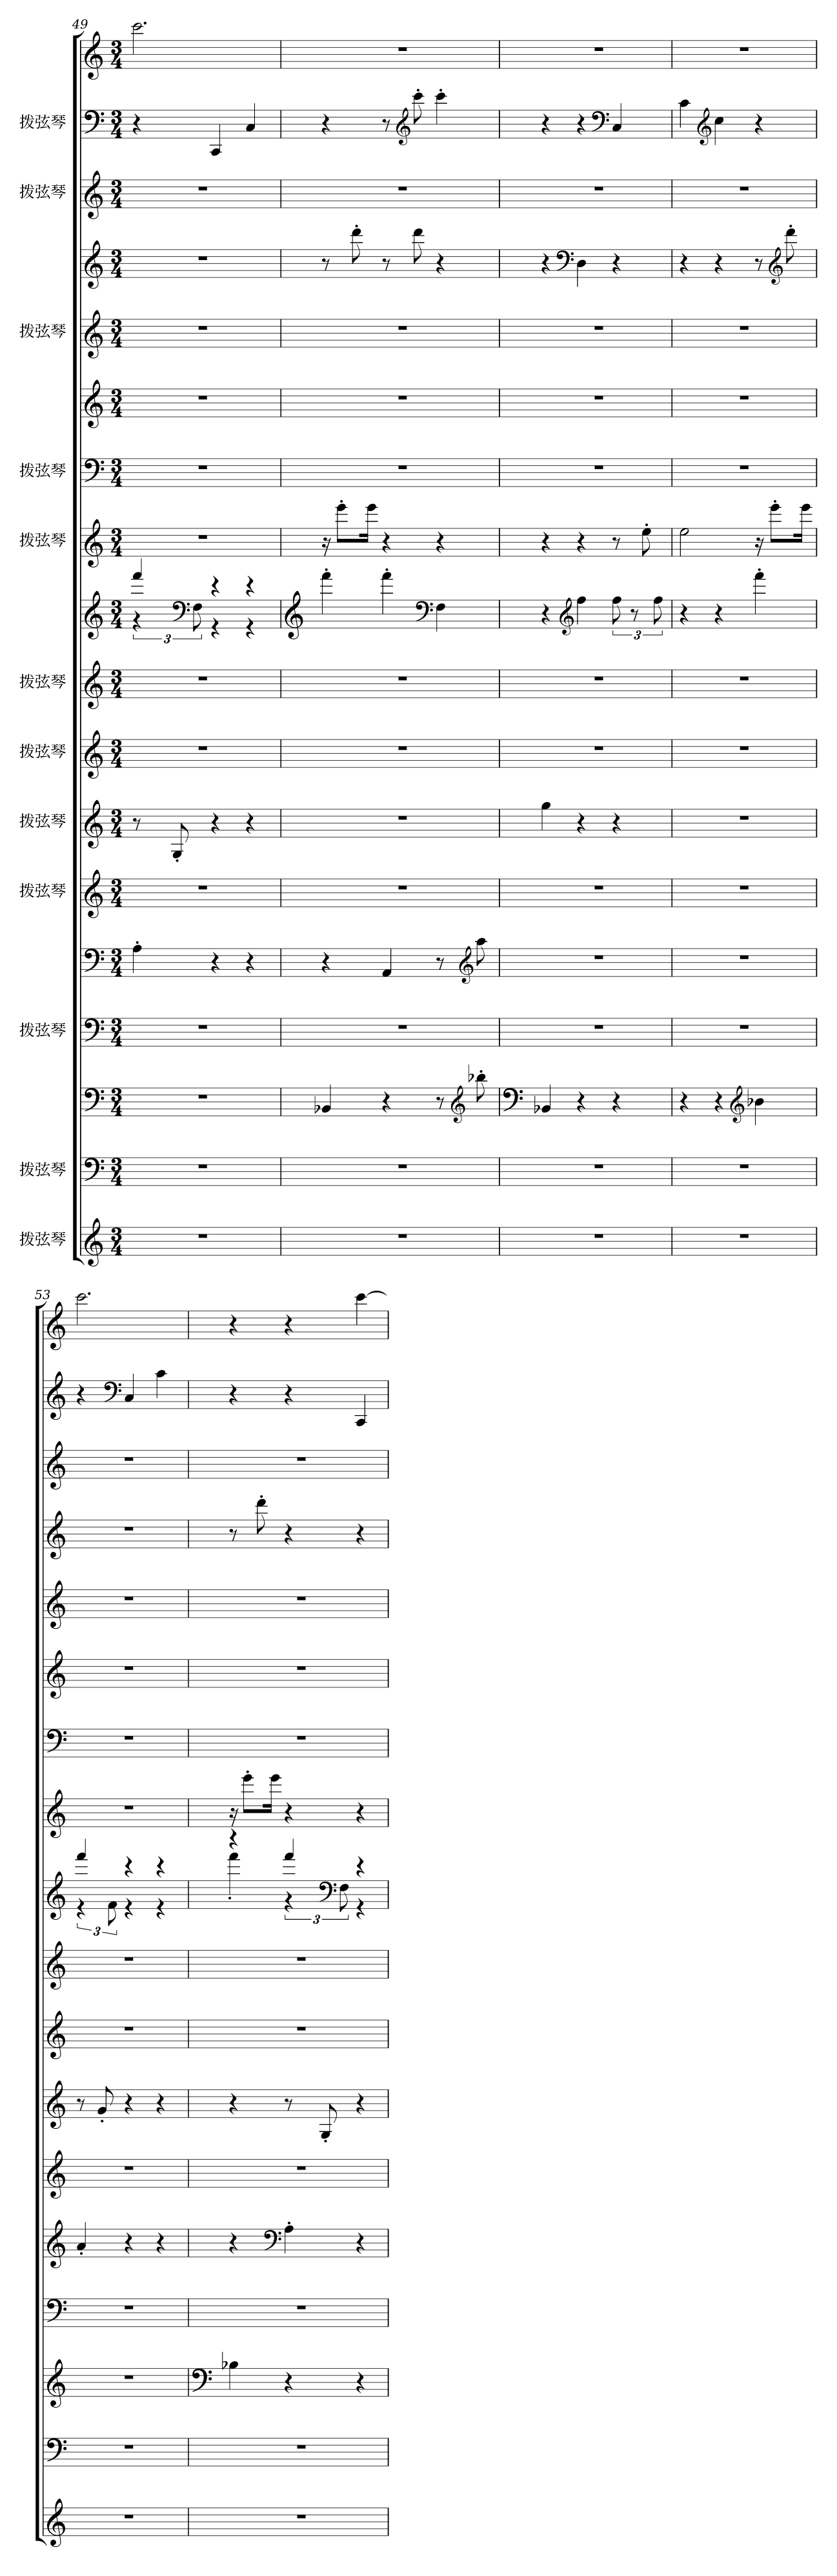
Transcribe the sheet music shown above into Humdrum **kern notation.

**kern	**kern	**kern	**kern	**kern	**kern	**kern	**kern	**kern	**kern	**kern	**kern	**kern	**kern	**kern	**kern	**kern	**kern
*part12	*part11	*part11	*part10	*part10	*part9	*part8	*part7	*part6	*part6	*part5	*part4	*part4	*part3	*part3	*part2	*part1	*part1
*staff18	*staff17	*staff16	*staff15	*staff14	*staff13	*staff12	*staff11	*staff10	*staff9	*staff8	*staff7	*staff6	*staff5	*staff4	*staff3	*staff2	*staff1
*I"拨弦琴	*I"拨弦琴	*	*I"拨弦琴	*	*I"拨弦琴	*I"拨弦琴	*I"拨弦琴	*I"拨弦琴	*	*I"拨弦琴	*I"拨弦琴	*	*I"拨弦琴	*	*I"拨弦琴	*I"拨弦琴	*
*clefG2	*clefF4	*clefF4	*clefF4	*clefF4	*clefG2	*clefG2	*clefG2	*clefG2	*clefG2	*clefG2	*clefF4	*clefG2	*clefG2	*clefG2	*clefG2	*clefF4	*clefG2
*k[]	*k[]	*k[]	*k[]	*k[]	*k[]	*k[]	*k[]	*k[]	*k[]	*k[]	*k[]	*k[]	*k[]	*k[]	*k[]	*k[]	*k[]
*M3/4	*M3/4	*M3/4	*M3/4	*M3/4	*M3/4	*M3/4	*M3/4	*M3/4	*M3/4	*M3/4	*M3/4	*M3/4	*M3/4	*M3/4	*M3/4	*M3/4	*M3/4
=49	=49	=49	=49	=49	=49	=49	=49	=49	=49	=49	=49	=49	=49	=49	=49	=49	=49
*	*	*	*	*	*	*	*	*	*^	*	*	*	*	*	*	*	*
2.r	2.r	2.r	2.r	4A'\	2.r	8r	2.r	2.r	4fff/	6r	2.r	2.r	2.r	2.r	2.r	2.r	4r	2.ccc\
.	.	.	.	.	.	8G'/	.	.	.	.	.	.	.	.	.	.	.	.
*	*	*	*	*	*	*	*	*	*clefF4	*	*	*	*	*	*	*	*	*
.	.	.	.	.	.	.	.	.	.	12F\	.	.	.	.	.	.	.	.
.	.	.	.	4r	.	4r	.	.	4r	4r	.	.	.	.	.	.	4CC/	.
.	.	.	.	4r	.	4r	.	.	4r	4r	.	.	.	.	.	.	4C/	.
*	*	*	*	*	*	*	*	*	*v	*v	*	*	*	*	*	*	*	*
=50	=50	=50	=50	=50	=50	=50	=50	=50	=50	=50	=50	=50	=50	=50	=50	=50	=50
*	*	*	*	*	*	*	*	*	*clefG2	*	*	*	*	*	*	*	*
2.r	2.r	4BB-X/	2.r	4r	2.r	2.r	2.r	2.r	4fff'\	16r	2.r	2.r	2.r	8r	2.r	4r	2.r
.	.	.	.	.	.	.	.	.	.	8eee'\L	.	.	.	.	.	.	.
.	.	.	.	.	.	.	.	.	.	.	.	.	.	8ddd'\	.	.	.
.	.	.	.	.	.	.	.	.	.	16eee\Jk	.	.	.	.	.	.	.
.	.	4r	.	4AA/	.	.	.	.	4fff'\	4r	.	.	.	8r	.	8r	.
*	*	*	*	*	*	*	*	*	*	*	*	*	*	*	*	*clefG2	*
.	.	.	.	.	.	.	.	.	.	.	.	.	.	8ddd\	.	8ccc'\	.
*	*	*	*	*	*	*	*	*	*clefF4	*	*	*	*	*	*	*	*
.	.	8r	.	8r	.	.	.	.	4F\	4r	.	.	.	4r	.	4ccc'\	.
*	*	*clefG2	*	*clefG2	*	*	*	*	*	*	*	*	*	*	*	*	*
.	.	8bb-X'\	.	8aa\	.	.	.	.	.	.	.	.	.	.	.	.	.
!!LO:PB:g=z
=51	=51	=51	=51	=51	=51	=51	=51	=51	=51	=51	=51	=51	=51	=51	=51	=51	=51
*	*	*clefF4	*	*	*	*	*	*	*	*	*	*	*	*	*	*	*
2.r	2.r	4BB-X/	2.r	2.r	2.r	4gg\	2.r	2.r	4r	4r	2.r	2.r	2.r	4r	2.r	4r	2.r
*	*	*	*	*	*	*	*	*	*clefG2	*	*	*	*	*clefF4	*	*	*
.	.	4r	.	.	.	4r	.	.	4ff\	4r	.	.	.	4D\	.	4r	.
*	*	*	*	*	*	*	*	*	*	*	*	*	*	*	*	*clefF4	*
.	.	4r	.	.	.	4r	.	.	12ff\	8r	.	.	.	4r	.	4C/	.
.	.	.	.	.	.	.	.	.	12r	.	.	.	.	.	.	.	.
.	.	.	.	.	.	.	.	.	.	8ee'\	.	.	.	.	.	.	.
.	.	.	.	.	.	.	.	.	12ff\	.	.	.	.	.	.	.	.
=52	=52	=52	=52	=52	=52	=52	=52	=52	=52	=52	=52	=52	=52	=52	=52	=52	=52
2.r	2.r	4r	2.r	2.r	2.r	2.r	2.r	2.r	4r	2ee\	2.r	2.r	2.r	4r	2.r	4c\	2.r
*	*	*	*	*	*	*	*	*	*	*	*	*	*	*	*	*clefG2	*
.	.	4r	.	.	.	.	.	.	4r	.	.	.	.	4r	.	4cc\	.
*	*	*clefG2	*	*	*	*	*	*	*	*	*	*	*	*	*	*	*
.	.	4b-X\	.	.	.	.	.	.	4fff'\	16r	.	.	.	8r	.	4r	.
.	.	.	.	.	.	.	.	.	.	8eee'\L	.	.	.	.	.	.	.
*	*	*	*	*	*	*	*	*	*	*	*	*	*	*clefG2	*	*	*
.	.	.	.	.	.	.	.	.	.	.	.	.	.	8ddd'\	.	.	.
.	.	.	.	.	.	.	.	.	.	16eee\Jk	.	.	.	.	.	.	.
=53	=53	=53	=53	=53	=53	=53	=53	=53	=53	=53	=53	=53	=53	=53	=53	=53	=53
*	*	*	*	*	*	*	*	*	*^	*	*	*	*	*	*	*	*
2.r	2.r	2.r	2.r	4a'/	2.r	8r	2.r	2.r	4fff/	6r	2.r	2.r	2.r	2.r	2.r	2.r	4r	2.ccc\
.	.	.	.	.	.	8g'/	.	.	.	.	.	.	.	.	.	.	.	.
.	.	.	.	.	.	.	.	.	.	12f\	.	.	.	.	.	.	.	.
*	*	*	*	*	*	*	*	*	*	*	*	*	*	*	*	*	*clefF4	*
.	.	.	.	4r	.	4r	.	.	4r	4r	.	.	.	.	.	.	4C/	.
.	.	.	.	4r	.	4r	.	.	4r	4r	.	.	.	.	.	.	4c\	.
=54	=54	=54	=54	=54	=54	=54	=54	=54	=54	=54	=54	=54	=54	=54	=54	=54	=54	=54
*	*	*clefF4	*	*	*	*	*	*	*	*	*	*	*	*	*	*	*	*
2.r	2.r	4B-X\	2.r	4r	2.r	4r	2.r	2.r	4r	4fff'\	16r	2.r	2.r	2.r	8r	2.r	4r	4r
.	.	.	.	.	.	.	.	.	.	.	8eee'\L	.	.	.	.	.	.	.
.	.	.	.	.	.	.	.	.	.	.	.	.	.	.	8ddd'\	.	.	.
.	.	.	.	.	.	.	.	.	.	.	16eee\Jk	.	.	.	.	.	.	.
*	*	*	*	*clefF4	*	*	*	*	*	*	*	*	*	*	*	*	*	*
.	.	4r	.	4A'\	.	8r	.	.	4fff/	6r	4r	.	.	.	4r	.	4r	4r
.	.	.	.	.	.	8G'/	.	.	.	.	.	.	.	.	.	.	.	.
*	*	*	*	*	*	*	*	*	*clefF4	*	*	*	*	*	*	*	*	*
.	.	.	.	.	.	.	.	.	.	12F\	.	.	.	.	.	.	.	.
.	.	4r	.	4r	.	4r	.	.	4r	4r	4r	.	.	.	4r	.	4CC/	[4ccc\
*	*	*	*	*	*	*	*	*	*v	*v	*	*	*	*	*	*	*	*
=	=	=	=	=	=	=	=	=	=	=	=	=	=	=	=	=	=
*-	*-	*-	*-	*-	*-	*-	*-	*-	*-	*-	*-	*-	*-	*-	*-	*-	*-
